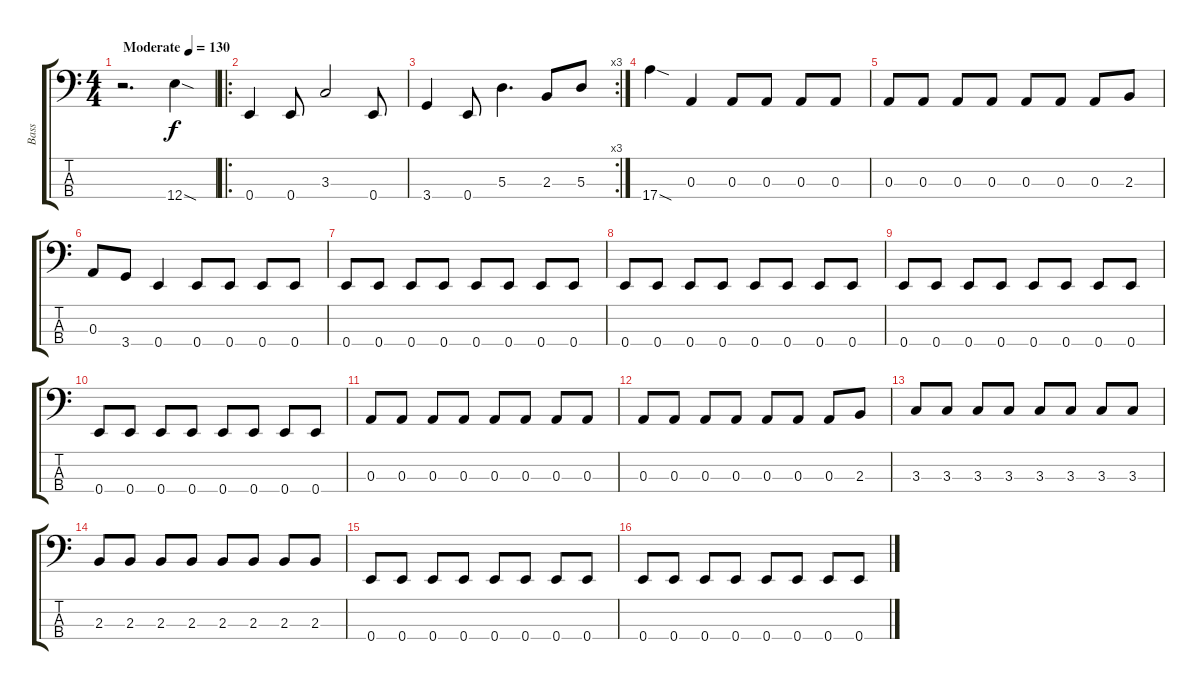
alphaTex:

\track ("Bass" "Bass") {instrument electricbasspick}
\staff {score tabs}
\tuning (G2 D2 A1 E1) {hide}
\ts (4 4)
\tempo (130 "Moderate")
\clef f4
\ks c
r.2{d dy f instrument electricbasspick} 12.4{sod}.4 |
\ro
0.4.4 0.4.8 3.3.2 0.4.8 |
\rc 3
3.4.4 0.4.8 5.3.4{d} 2.3.8 5.3.8 |
17.4{sod}.4 0.3.4 0.3.8 0.3.8 0.3.8 0.3.8 |
0.3.8 0.3.8 0.3.8 0.3.8 0.3.8 0.3.8 0.3.8 2.3.8 |
0.3.8 3.4.8 0.4.4 0.4.8 0.4.8 0.4.8 0.4.8 |
0.4.8 0.4.8 0.4.8 0.4.8 0.4.8 0.4.8 0.4.8 0.4.8 |
0.4.8 0.4.8 0.4.8 0.4.8 0.4.8 0.4.8 0.4.8 0.4.8 |
0.4.8 0.4.8 0.4.8 0.4.8 0.4.8 0.4.8 0.4.8 0.4.8 |
0.4.8 0.4.8 0.4.8 0.4.8 0.4.8 0.4.8 0.4.8 0.4.8 |
0.3.8 0.3.8 0.3.8 0.3.8 0.3.8 0.3.8 0.3.8 0.3.8 |
0.3.8 0.3.8 0.3.8 0.3.8 0.3.8 0.3.8 0.3.8 2.3.8 |
3.3.8 3.3.8 3.3.8 3.3.8 3.3.8 3.3.8 3.3.8 3.3.8 |
2.3.8 2.3.8 2.3.8 2.3.8 2.3.8 2.3.8 2.3.8 2.3.8 |
0.4.8 0.4.8 0.4.8 0.4.8 0.4.8 0.4.8 0.4.8 0.4.8 |
0.4.8 0.4.8 0.4.8 0.4.8 0.4.8 0.4.8 0.4.8 0.4.8
